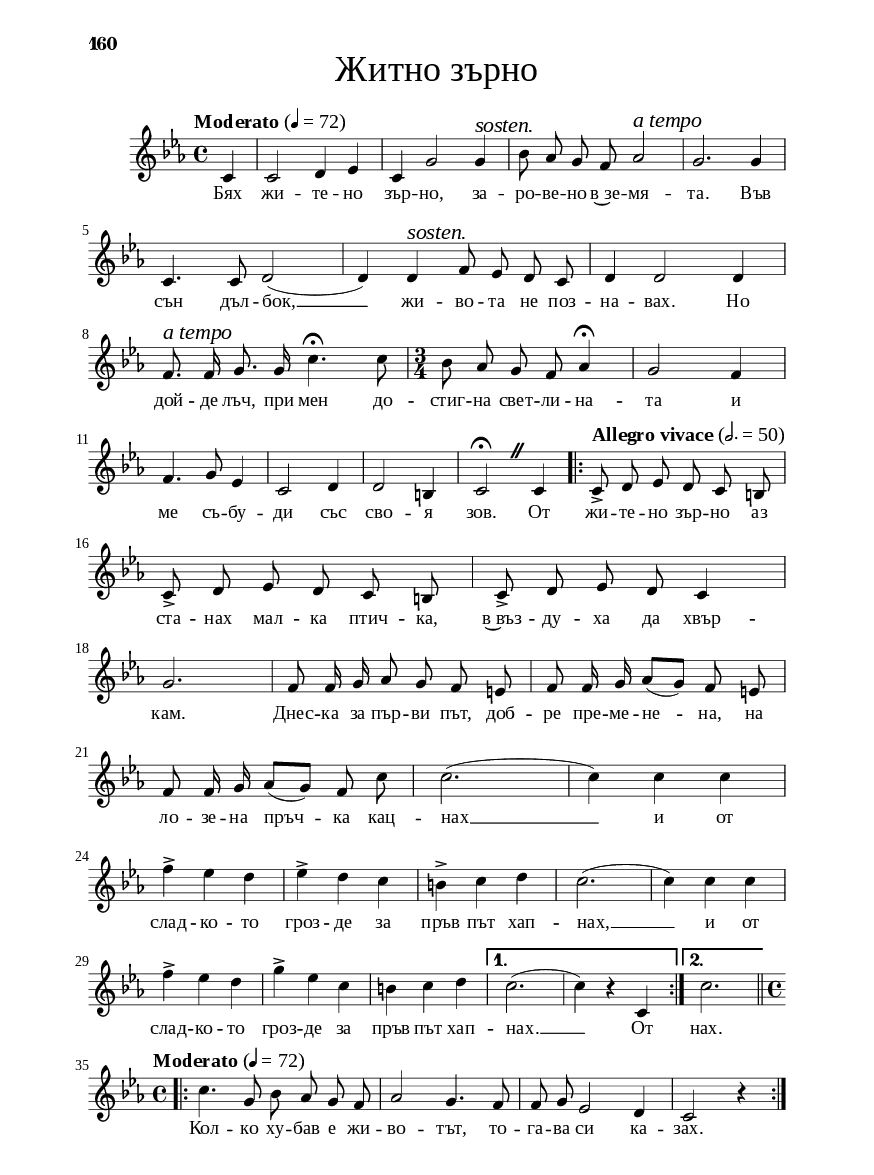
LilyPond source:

\version "2.24.4"

% include paper part and global functions
\include "include/globals.ily"

\bookpart {
  \label #'ref176
  \tocItem \markup "Житно зърно "
  \paper {
      print-first-page-number = ##t
      bookpart-level-page-numbering = ##t
    print-all-headers = ##t
    print-page-number = ##t
      first-page-number = #160


    % put page numbers on the top and change the font style.
    oddHeaderMarkup = \markup
    \fill-line {
      ""
      \unless \on-first-page-of-part \fromproperty #'header:instrument
      \if \should-print-page-number \abs-fontsize #7 { \number \fromproperty #'page:page-number-string }
    }
    %% evenHeaderMarkup would inherit the value of
    %% oddHeaderMarkup if it were not defined here
    evenHeaderMarkup = \markup
    \fill-line {
      \if \should-print-page-number \abs-fontsize #7 { \number \fromproperty #'page:page-number-string }
      \unless \on-first-page-of-part \fromproperty #'header:instrument
      ""
    }

    oddFooterMarkup = \markup ""

    evenFooterMarkup = ""
    left-margin = 1.5\cm
    right-margin = 1.5\cm
    top-margin = 1\cm
    bottom-margin = 1.2\cm
    ragged-bottom = ##t % do not spread the staves to fill the whole vertical space
    top-markup-spacing.basic-distance = 0\mm % margin between page number and system for the first page
    top-system-spacing.basic-distance = 10\mm % margin between page number and system for the other pages

    % change distance between staves
    system-system-spacing =
    #'((basic-distance . 13.5)
       (minimum-distance . 6)
       (padding . 1)
       (stretchability . 12))
  }
  \score {
    \include "include/score-layout.ily"
    \new Voice \relative c' {
      \clef treble
      \key c \minor
      \time 4/4
      \tempoFunc "Moderato" 4 "72"
      \autoBeamOff
      \partial 4
      c4 | c2 d4 es | c g'2 g4^\markup { \huge \italic "sosten."} | bes8 as g f as2^\markup { \huge \italic "a tempo"} | g2. g4 | \break

      c,4. c8 d2 (| d4) d^\markup { \huge \italic "sosten."} f8 es d c | d4 d2 d4 |\break

      f8.^\markup { \huge \italic "a tempo"} f16 g8. g16 c4. \fermata c8 | \time 3/4 bes as g f as4 \fermata | g2 f4 | \break

      f4. g8 es4 | c2 d4 | d2 b4 | c2 \fermata \caesura c4 | \repeat volta 2 {

        \tempoFunc "Allegro vivace" 2. "50"
        c8 -> d es d c b | |\break

        c -> d es d c  b | c -> d es d c 4 | \break

        g'2.  | f8 f16 g16 as8 g f e |  f8 f16 g16 as8 ( [g]) f e | \break
        f f16 g16  as8 ( [g ] ) f c' | c2. (| c4) c c | \break

        f -> es d | es -> d c | b -> c d | c2. ( | c4)  c c  | \break

        f -> es d | g -> es c | b c d |
      }
      \alternative {
        {
          c2. ( | c4)  r4 c,4  |
        }  {c'2. \bar "||"  \break }
      }


      \time 4/4
      \tempoFunc "Moderato" 4 "72"
      \bar ".|:-||" c4. g8 bes as g f | as2 g4. f8 | f g es2 d4 | c2 r4
      \bar ":|."
    }

    \addlyrics {
      Бях жи -- те -- но зър -- но, за -- ро -- ве -- но в~зе -- мя -- та.

      Във сън дъл -- бок, __ жи -- во -- та не поз -- на -- вах.

      Но дой -- де лъч, при мен до -- стиг -- на свет -- ли -- на -- та

      и ме съ -- бу -- ди със сво -- я зов.

      От жи -- те -- но зър -- но аз ста -- нах мал -- ка птич -- ка,

      в~въз -- ду -- ха да хвър -- кам.

      Днес -- ка за пър -- ви път, доб -- ре пре -- ме -- не -- на,

      на ло -- зе -- на пръч -- ка кац -- нах __ и от слад -- ко -- то гроз -- де

      за пръв път хап -- нах, __ и от слад -- ко -- то гроз -- де

      за пръв път хап -- нах. __ От нах.

      Кол -- ко ху -- бав е жи -- во -- тът, то -- га -- ва си ка -- зах.}

      \header {
        title = \titleFunc #'ref_desc_16 "Житно зърно" "Žitno zărno"
      }

      \midi{}

    } % score


  } % bookpart
